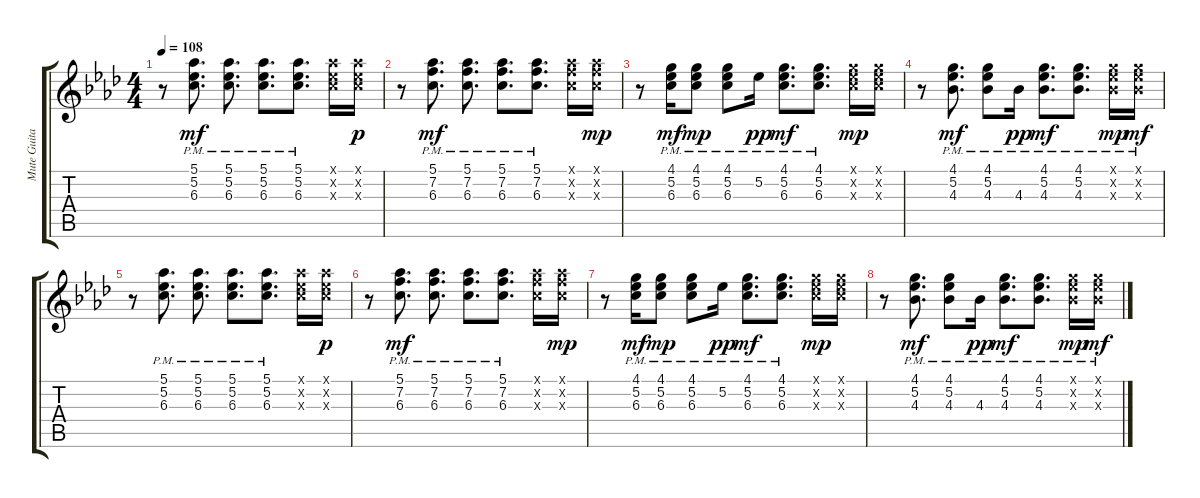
\track ("Mute Guitar" "Mute Guita") {instrument electricguitarclean}
\staff {score tabs}
\tuning (Eb4 Bb3 Gb3 Db3 Ab2 Eb2) {hide}
\ts (4 4)
\tempo 108
\clef g2
\ks ab
r.8{dy mf} (5.1{pm} 5.2{pm} 6.3{pm}).8{d} (5.1{pm} 5.2{pm} 6.3{pm}).8{d} (5.1{pm} 5.2{pm} 6.3{pm}).8{d} (5.1{pm} 5.2{pm} 6.3{pm}).8{d} (5.1{x} 5.2{x} 6.3{x}).16 (5.1{x} 5.2{x} 6.3{x}).16{dy p} |
r.8 (5.1{pm} 7.2{pm} 6.3{pm}).8{d dy mf} (5.1{pm} 7.2{pm} 6.3{pm}).8{d} (5.1{pm} 7.2{pm} 6.3{pm}).8{d} (5.1{pm} 7.2{pm} 6.3{pm}).8{d} (5.1{x} 7.2{x} 6.3{x}).16 (5.1{x} 7.2{x} 6.3{x}).16{dy mp} |
r.8 (4.1{pm} 5.2{pm} 6.3{pm}).16{dy mf} (4.1{pm} 5.2{pm} 6.3{pm}).8{dy mp} (4.1{pm} 5.2{pm} 6.3{pm}).8 5.2{pm}.16{dy pp} (4.1{pm} 5.2{pm} 6.3{pm}).8{d dy mf} (4.1{pm} 5.2{pm} 6.3{pm}).8{d} (4.1{x} 5.2{x} 6.3{x}).16{dy mp} (4.1{x} 5.2{x} 6.3{x}).16 |
r.8 (4.1{pm} 5.2{pm} 4.3{pm}).8{d dy mf} (4.1{pm} 5.2{pm} 4.3{pm}).8 4.3{pm}.16{dy pp} (4.1{pm} 5.2{pm} 4.3{pm}).8{d dy mf} (4.1{pm} 5.2{pm} 4.3{pm}).8{d} (4.1{pm x} 5.2{pm x} 4.3{pm x}).16{dy mp} (4.1{pm x} 5.2{pm x} 4.3{pm x}).16{dy mf} |
r.8 (5.1{pm} 5.2{pm} 6.3{pm}).8{d} (5.1{pm} 5.2{pm} 6.3{pm}).8{d} (5.1{pm} 5.2{pm} 6.3{pm}).8{d} (5.1{pm} 5.2{pm} 6.3{pm}).8{d} (5.1{x} 5.2{x} 6.3{x}).16 (5.1{x} 5.2{x} 6.3{x}).16{dy p} |
r.8 (5.1{pm} 7.2{pm} 6.3{pm}).8{d dy mf} (5.1{pm} 7.2{pm} 6.3{pm}).8{d} (5.1{pm} 7.2{pm} 6.3{pm}).8{d} (5.1{pm} 7.2{pm} 6.3{pm}).8{d} (5.1{x} 7.2{x} 6.3{x}).16 (5.1{x} 7.2{x} 6.3{x}).16{dy mp} |
r.8 (4.1{pm} 5.2{pm} 6.3{pm}).16{dy mf} (4.1{pm} 5.2{pm} 6.3{pm}).8{dy mp} (4.1{pm} 5.2{pm} 6.3{pm}).8 5.2{pm}.16{dy pp} (4.1{pm} 5.2{pm} 6.3{pm}).8{d dy mf} (4.1{pm} 5.2{pm} 6.3{pm}).8{d} (4.1{x} 5.2{x} 6.3{x}).16{dy mp} (4.1{x} 5.2{x} 6.3{x}).16 |
r.8 (4.1{pm} 5.2{pm} 4.3{pm}).8{d dy mf} (4.1{pm} 5.2{pm} 4.3{pm}).8 4.3{pm}.16{dy pp} (4.1{pm} 5.2{pm} 4.3{pm}).8{d dy mf} (4.1{pm} 5.2{pm} 4.3{pm}).8{d} (4.1{pm x} 5.2{pm x} 4.3{pm x}).16{dy mp} (4.1{pm x} 5.2{pm x} 4.3{pm x}).16{dy mf}
